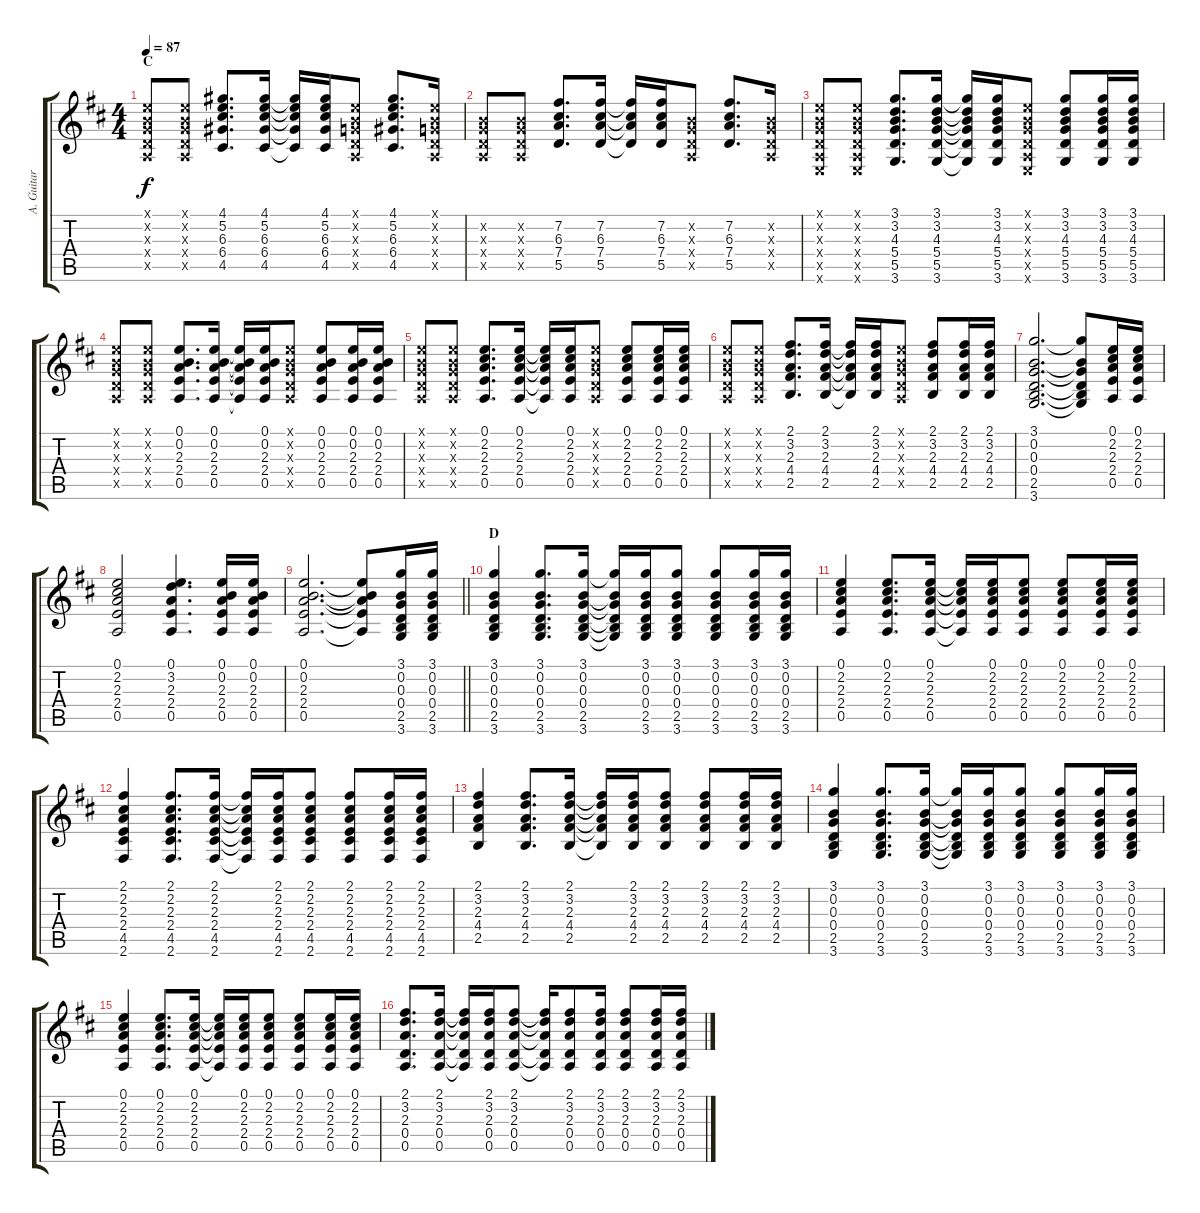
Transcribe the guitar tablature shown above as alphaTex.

\track ("A. Guitar II" "A. Guitar ") {instrument acousticguitarsteel}
\staff {score tabs}
\tuning (E4 B3 G3 D3 A2 E2) {hide}
\ts (4 4)
\section ("" "C")
\tempo 87
\clef g2
\ks d
(0.1{x} 0.2{x} 0.3{x} 0.4{x} 0.5{x}).8{dy f} (0.1{x} 0.2{x} 0.3{x} 0.4{x} 0.5{x}).8 (4.1 5.2 6.3 6.4 4.5).8{d} (4.1 5.2 6.3 6.4 4.5).16 (4.1{t} 5.2{t} 6.3{t} 6.4{t} 4.5{t}).16 (4.1 5.2 6.3 6.4 4.5).16 (0.1{x} 0.2{x} 0.3{x} 0.4{x} 0.5{x}).8 (4.1 5.2 6.3 6.4 4.5).8{d} (0.1{x} 0.2{x} 0.3{x} 0.4{x} 0.5{x}).16 |
(0.2{x} 0.3{x} 0.4{x} 0.5{x}).8 (0.2{x} 0.3{x} 0.4{x} 0.5{x}).8 (7.2 6.3 7.4 5.5).8{d} (7.2 6.3 7.4 5.5).16 (7.2{t} 6.3{t} 7.4{t} 5.5{t}).16 (7.2 6.3 7.4 5.5).16 (0.2{x} 0.3{x} 0.4{x} 0.5{x}).8 (7.2 6.3 7.4 5.5).8{d} (0.2{x} 0.3{x} 0.4{x} 0.5{x}).16 |
(0.1{x} 0.2{x} 0.3{x} 0.4{x} 0.5{x} 0.6{x}).8 (0.1{x} 0.2{x} 0.3{x} 0.4{x} 0.5{x} 0.6{x}).8 (3.1 3.2 4.3 5.4 5.5 3.6).8{d} (3.1 3.2 4.3 5.4 5.5 3.6).16 (3.1{t} 3.2{t} 4.3{t} 5.4{t} 5.5{t} 3.6{t}).16 (3.1 3.2 4.3 5.4 5.5 3.6).16 (0.1{x} 0.2{x} 0.3{x} 0.4{x} 0.5{x} 0.6{x}).8 (3.1 3.2 4.3 5.4 5.5 3.6).8 (3.1 3.2 4.3 5.4 5.5 3.6).16 (3.1 3.2 4.3 5.4 5.5 3.6).16 |
(0.1{x} 0.2{x} 0.3{x} 0.4{x} 0.5{x}).8 (0.1{x} 0.2{x} 0.3{x} 0.4{x} 0.5{x}).8 (0.1 0.2 2.3 2.4 0.5).8{d} (0.1 0.2 2.3 2.4 0.5).16 (0.1{t} 0.2{t} 2.3{t} 2.4{t} 0.5{t}).16 (0.1 0.2 2.3 2.4 0.5).16 (0.1{x} 0.2{x} 0.3{x} 0.4{x} 0.5{x}).8 (0.1 0.2 2.3 2.4 0.5).8 (0.1 0.2 2.3 2.4 0.5).16 (0.1 0.2 2.3 2.4 0.5).16 |
(0.1{x} 0.2{x} 0.3{x} 0.4{x} 0.5{x}).8 (0.1{x} 0.2{x} 0.3{x} 0.4{x} 0.5{x}).8 (0.1 2.2 2.3 2.4 0.5).8{d} (0.1 2.2 2.3 2.4 0.5).16 (0.1{t} 2.2{t} 2.3{t} 2.4{t} 0.5{t}).16 (0.1 2.2 2.3 2.4 0.5).16 (0.1{x} 0.2{x} 0.3{x} 0.4{x} 0.5{x}).8 (0.1 2.2 2.3 2.4 0.5).8 (0.1 2.2 2.3 2.4 0.5).16 (0.1 2.2 2.3 2.4 0.5).16 |
(0.1{x} 0.2{x} 0.3{x} 0.4{x} 0.5{x}).8 (0.1{x} 0.2{x} 0.3{x} 0.4{x} 0.5{x}).8 (2.1 3.2 2.3 4.4 2.5).8{d} (2.1 3.2 2.3 4.4 2.5).16 (2.1{t} 3.2{t} 2.3{t} 4.4{t} 2.5{t}).16 (2.1 3.2 2.3 4.4 2.5).16 (0.1{x} 0.2{x} 0.3{x} 0.4{x} 0.5{x}).8 (2.1 3.2 2.3 4.4 2.5).8 (2.1 3.2 2.3 4.4 2.5).16 (2.1 3.2 2.3 4.4 2.5).16 |
(3.1 0.2 0.3 0.4 2.5 3.6).2{d} (3.1{t} 0.2{t} 0.3{t} 0.4{t} 2.5{t} 3.6{t}).8 (0.1 2.2 2.3 2.4 0.5).16 (0.1 2.2 2.3 2.4 0.5).16 |
(0.1 2.2 2.3 2.4 0.5).2 (0.1 3.2 2.3 2.4 0.5).4{d} (0.1 0.2 2.3 2.4 0.5).16 (0.1 0.2 2.3 2.4 0.5).16 |
\barLineRight lightlight
(0.1 0.2 2.3 2.4 0.5).2{d} (0.1{t} 0.2{t} 2.3{t} 2.4{t} 0.5{t}).8 (3.1 0.2 0.3 0.4 2.5 3.6).16 (3.1 0.2 0.3 0.4 2.5 3.6).16 |
\section ("" "D")
(3.1 0.2 0.3 0.4 2.5 3.6).4 (3.1 0.2 0.3 0.4 2.5 3.6).8{d} (3.1 0.2 0.3 0.4 2.5 3.6).16 (3.1{t} 0.2{t} 0.3{t} 0.4{t} 2.5{t} 3.6{t}).16 (3.1 0.2 0.3 0.4 2.5 3.6).16 (3.1 0.2 0.3 0.4 2.5 3.6).8 (3.1 0.2 0.3 0.4 2.5 3.6).8 (3.1 0.2 0.3 0.4 2.5 3.6).16 (3.1 0.2 0.3 0.4 2.5 3.6).16 |
(0.1 2.2 2.3 2.4 0.5).4 (0.1 2.2 2.3 2.4 0.5).8{d} (0.1 2.2 2.3 2.4 0.5).16 (0.1{t} 2.2{t} 2.3{t} 2.4{t} 0.5{t}).16 (0.1 2.2 2.3 2.4 0.5).16 (0.1 2.2 2.3 2.4 0.5).8 (0.1 2.2 2.3 2.4 0.5).8 (0.1 2.2 2.3 2.4 0.5).16 (0.1 2.2 2.3 2.4 0.5).16 |
(2.1 2.2 2.3 2.4 4.5 2.6).4 (2.1 2.2 2.3 2.4 4.5 2.6).8{d} (2.1 2.2 2.3 2.4 4.5 2.6).16 (2.1{t} 2.2{t} 2.3{t} 2.4{t} 4.5{t} 2.6{t}).16 (2.1 2.2 2.3 2.4 4.5 2.6).16 (2.1 2.2 2.3 2.4 4.5 2.6).8 (2.1 2.2 2.3 2.4 4.5 2.6).8 (2.1 2.2 2.3 2.4 4.5 2.6).16 (2.1 2.2 2.3 2.4 4.5 2.6).16 |
(2.1 3.2 2.3 4.4 2.5).4 (2.1 3.2 2.3 4.4 2.5).8{d} (2.1 3.2 2.3 4.4 2.5).16 (2.1{t} 3.2{t} 2.3{t} 4.4{t} 2.5{t}).16 (2.1 3.2 2.3 4.4 2.5).16 (2.1 3.2 2.3 4.4 2.5).8 (2.1 3.2 2.3 4.4 2.5).8 (2.1 3.2 2.3 4.4 2.5).16 (2.1 3.2 2.3 4.4 2.5).16 |
(3.1 0.2 0.3 0.4 2.5 3.6).4 (3.1 0.2 0.3 0.4 2.5 3.6).8{d} (3.1 0.2 0.3 0.4 2.5 3.6).16 (3.1{t} 0.2{t} 0.3{t} 0.4{t} 2.5{t} 3.6{t}).16 (3.1 0.2 0.3 0.4 2.5 3.6).16 (3.1 0.2 0.3 0.4 2.5 3.6).8 (3.1 0.2 0.3 0.4 2.5 3.6).8 (3.1 0.2 0.3 0.4 2.5 3.6).16 (3.1 0.2 0.3 0.4 2.5 3.6).16 |
(0.1 2.2 2.3 2.4 0.5).4 (0.1 2.2 2.3 2.4 0.5).8{d} (0.1 2.2 2.3 2.4 0.5).16 (0.1{t} 2.2{t} 2.3{t} 2.4{t} 0.5{t}).16 (0.1 2.2 2.3 2.4 0.5).16 (0.1 2.2 2.3 2.4 0.5).8 (0.1 2.2 2.3 2.4 0.5).8 (0.1 2.2 2.3 2.4 0.5).16 (0.1 2.2 2.3 2.4 0.5).16 |
(2.1 3.2 2.3 0.4 0.5).8{d} (2.1 3.2 2.3 0.4 0.5).16 (2.1{t} 3.2{t} 2.3{t} 0.4{t} 0.5{t}).16 (2.1 3.2 2.3 0.4 0.5).16 (2.1 3.2 2.3 0.4 0.5).8 (2.1{t} 3.2{t} 2.3{t} 0.4{t} 0.5{t}).16 (2.1 3.2 2.3 0.4 0.5).8 (2.1 3.2 2.3 0.4 0.5).16 (2.1 3.2 2.3 0.4 0.5).8 (2.1 3.2 2.3 0.4 0.5).16 (2.1 3.2 2.3 0.4 0.5).16
